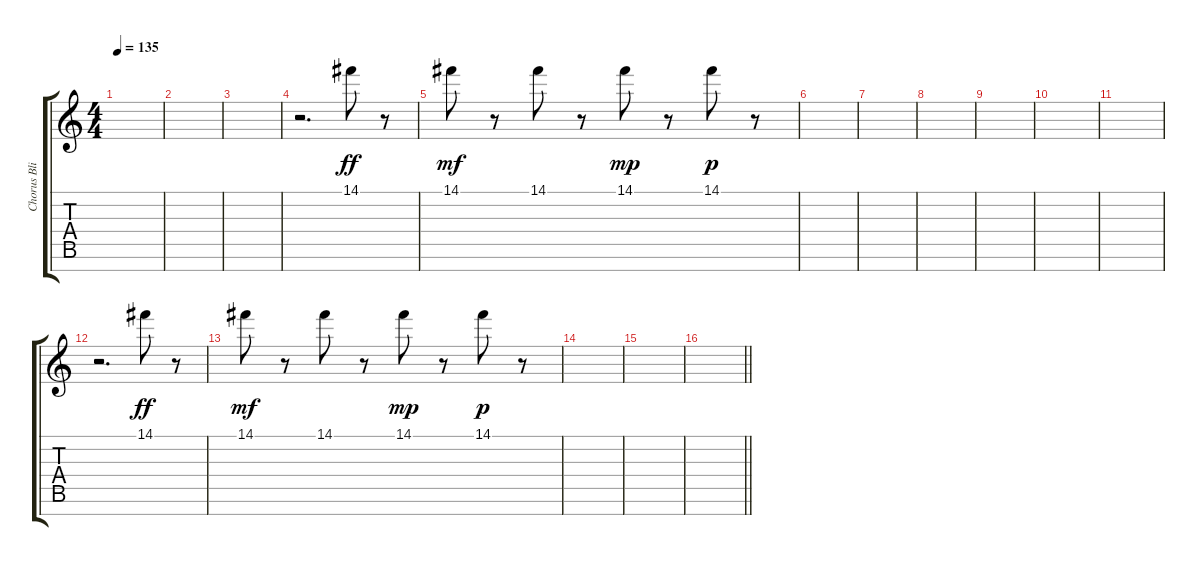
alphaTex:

\track ("Chorus Blip" "Chorus Bli") {instrument lead4chiff}
\staff {score tabs}
\tuning (E5 B3 G3 D3 A2 E2 B1) {hide}
\ts (4 4)
\tempo 135
\clef g2
\ks c
|
|
|
r.2{d} 14.1.8{dy ff} r.8 |
14.1.8{dy mf} r.8 14.1.8 r.8 14.1.8{dy mp} r.8 14.1.8{dy p} r.8 |
|
|
|
|
|
|
r.2{d} 14.1.8{dy ff} r.8 |
14.1.8{dy mf} r.8 14.1.8 r.8 14.1.8{dy mp} r.8 14.1.8{dy p} r.8 |
|
|
\barLineRight lightlight
